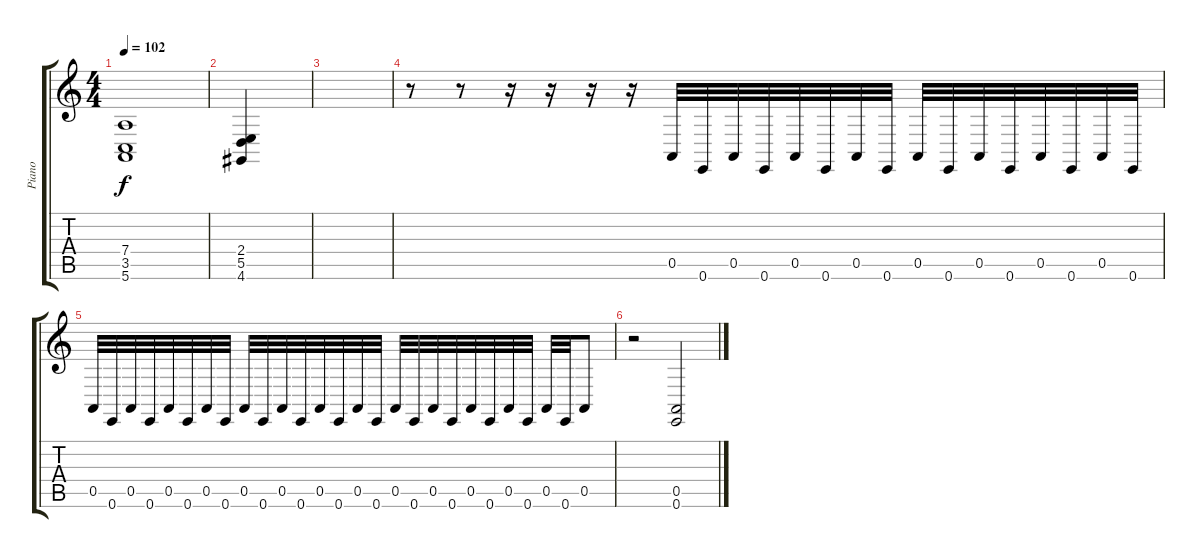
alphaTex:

\track ("Piano" "Piano") {instrument acousticgrandpiano}
\staff {score tabs}
\tuning (E4 B3 G3 D3 A2 E2) {hide}
\ts (4 4)
\tempo 102
\clef g2
\ks c
(7.4 3.5 5.6).1{dy f} |
(2.4 5.5 4.6).4 |
|
r.8 r.8 r.16 r.16 r.16 r.16 0.5.32 0.6.32 0.5.32 0.6.32 0.5.32 0.6.32 0.5.32 0.6.32 0.5.32 0.6.32 0.5.32 0.6.32 0.5.32 0.6.32 0.5.32 0.6.32 |
0.5.32 0.6.32 0.5.32 0.6.32 0.5.32 0.6.32 0.5.32 0.6.32 0.5.32 0.6.32 0.5.32 0.6.32 0.5.32 0.6.32 0.5.32 0.6.32 0.5.32 0.6.32 0.5.32 0.6.32 0.5.32 0.6.32 0.5.32 0.6.32 0.5.32 0.6.32 0.5.8 |
r.2 (0.5 0.6).2
